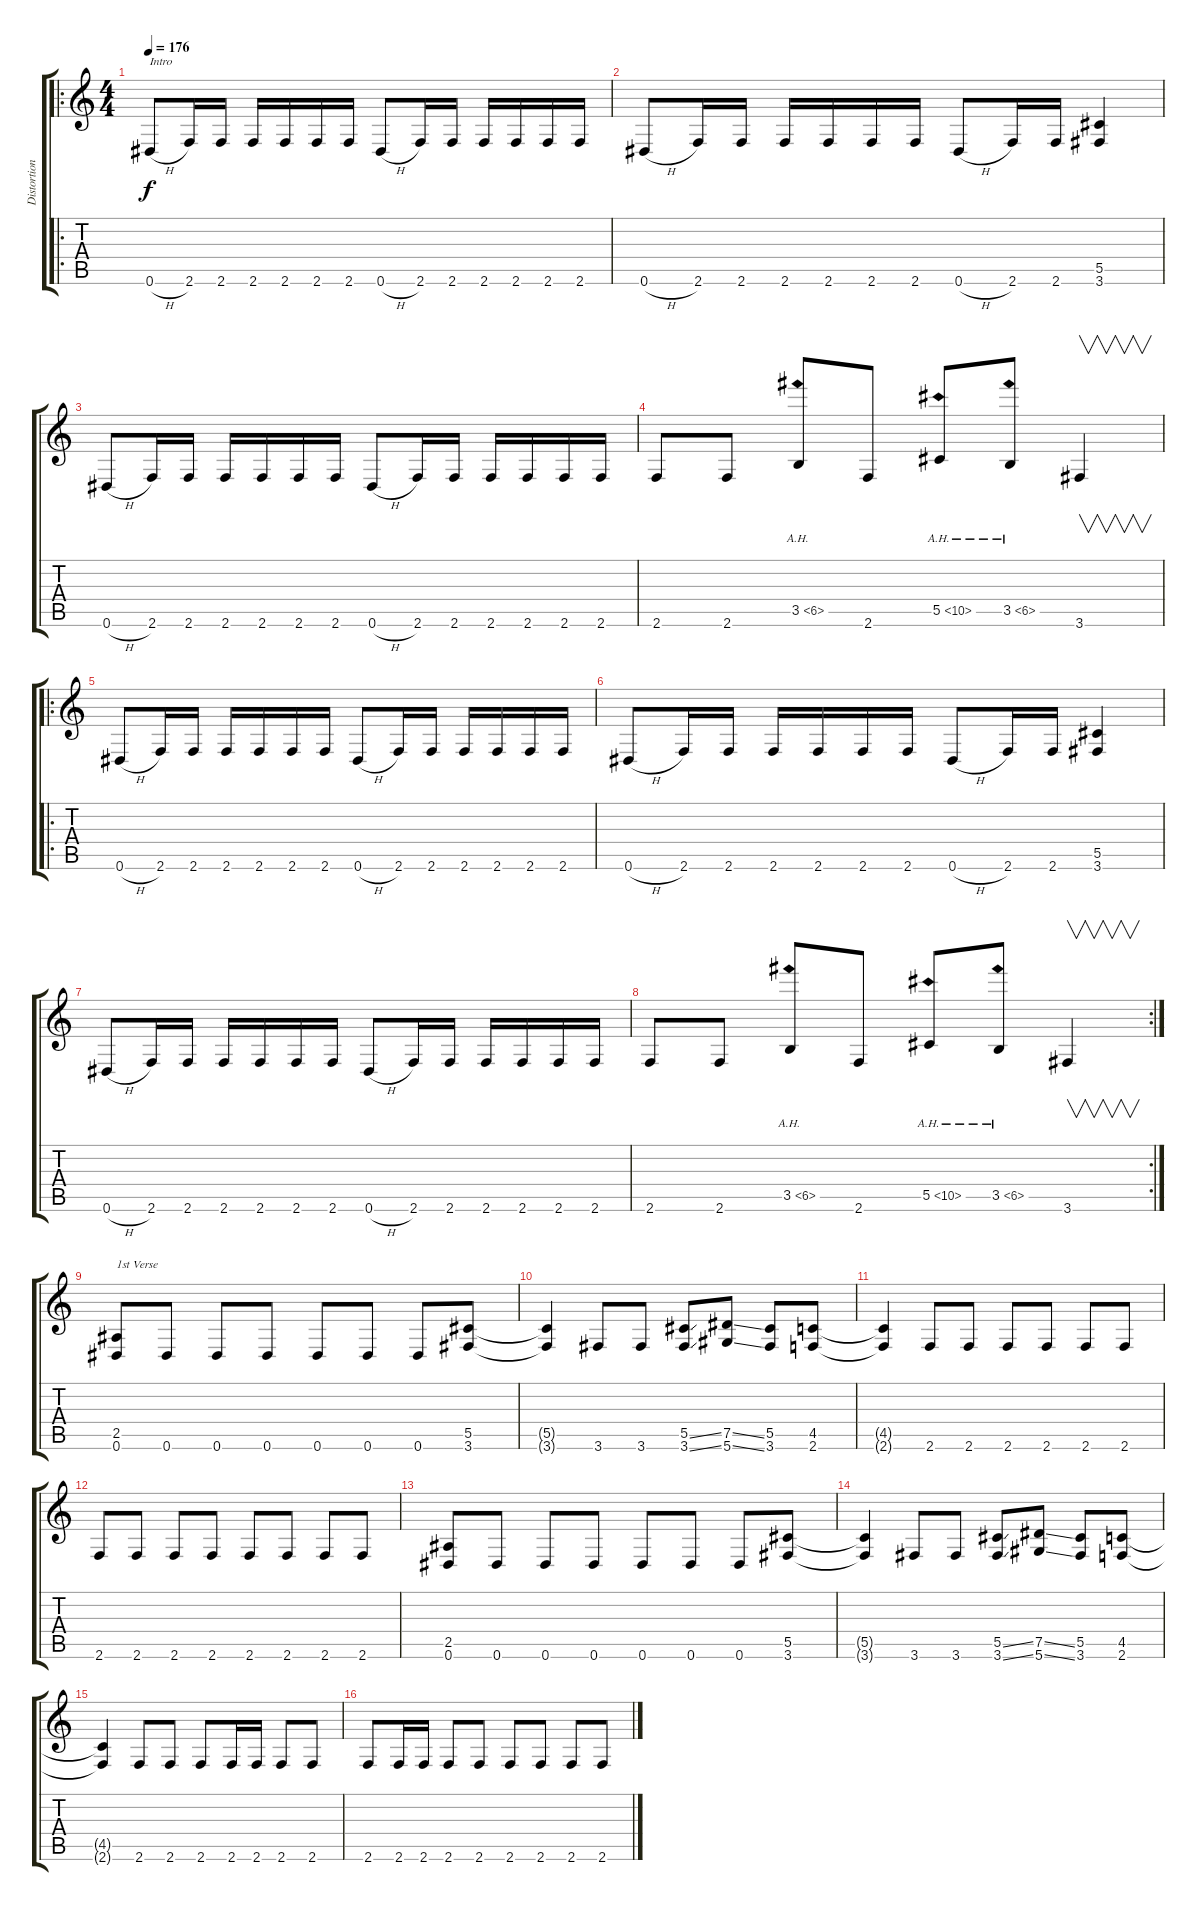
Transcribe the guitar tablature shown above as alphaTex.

\track ("Distortion Guitar II" "Distortion") {instrument distortionguitar}
\staff {score tabs}
\tuning (Eb4 Bb3 Gb3 Db3 Ab2 Eb2) {hide}
\ro
\ts (4 4)
\tempo 176
\clef g2
\ks c
0.6{h}.8{txt "Intro" dy f instrument distortionguitar} 2.6.16 2.6.16 2.6.16 2.6.16 2.6.16 2.6.16 0.6{h}.8 2.6.16 2.6.16 2.6.16 2.6.16 2.6.16 2.6.16 |
0.6{h}.8 2.6.16 2.6.16 2.6.16 2.6.16 2.6.16 2.6.16 0.6{h}.8 2.6.16 2.6.16 (5.5 3.6).4 |
0.6{h}.8 2.6.16 2.6.16 2.6.16 2.6.16 2.6.16 2.6.16 0.6{h}.8 2.6.16 2.6.16 2.6.16 2.6.16 2.6.16 2.6.16 |
2.6.8 2.6.8 3.5{ah 3}.8 2.6.8 5.5{ah 5}.8 3.5{ah 3}.8 3.6.4{v} |
\ro
0.6{h}.8 2.6.16 2.6.16 2.6.16 2.6.16 2.6.16 2.6.16 0.6{h}.8 2.6.16 2.6.16 2.6.16 2.6.16 2.6.16 2.6.16 |
0.6{h}.8 2.6.16 2.6.16 2.6.16 2.6.16 2.6.16 2.6.16 0.6{h}.8 2.6.16 2.6.16 (5.5 3.6).4 |
0.6{h}.8 2.6.16 2.6.16 2.6.16 2.6.16 2.6.16 2.6.16 0.6{h}.8 2.6.16 2.6.16 2.6.16 2.6.16 2.6.16 2.6.16 |
\rc 2
2.6.8 2.6.8 3.5{ah 3}.8 2.6.8 5.5{ah 5}.8 3.5{ah 3}.8 3.6.4{v} |
(2.5 0.6).8{txt "1st Verse"} 0.6.8 0.6.8 0.6.8 0.6.8 0.6.8 0.6.8 (5.5 3.6).8 |
(5.5{t} 3.6{t}).4 3.6.8 3.6.8 (5.5{ss} 3.6{ss}).8 (7.5{ss} 5.6{ss}).8 (5.5 3.6).8 (4.5 2.6).8 |
(4.5{t} 2.6{t}).4 2.6.8 2.6.8 2.6.8 2.6.8 2.6.8 2.6.8 |
2.6.8 2.6.8 2.6.8 2.6.8 2.6.8 2.6.8 2.6.8 2.6.8 |
(2.5 0.6).8 0.6.8 0.6.8 0.6.8 0.6.8 0.6.8 0.6.8 (5.5 3.6).8 |
(5.5{t} 3.6{t}).4 3.6.8 3.6.8 (5.5{ss} 3.6{ss}).8 (7.5{ss} 5.6{ss}).8 (5.5 3.6).8 (4.5 2.6).8 |
(4.5{t} 2.6{t}).4 2.6.8 2.6.8 2.6.8 2.6.16 2.6.16 2.6.8 2.6.8 |
2.6.8 2.6.16 2.6.16 2.6.8 2.6.8 2.6.8 2.6.8 2.6.8 2.6.8
